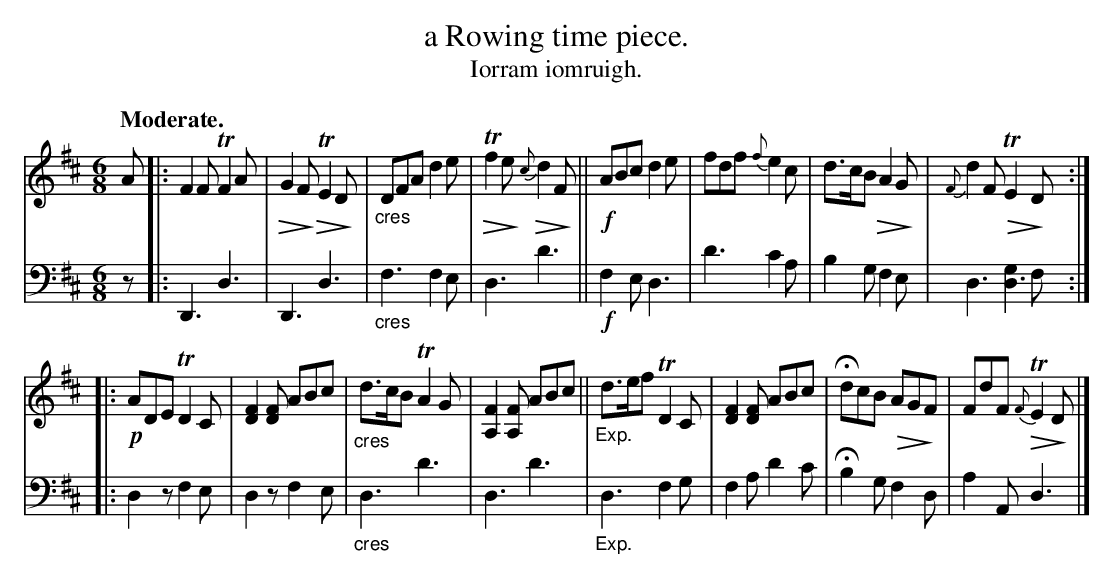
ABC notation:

X:1
T: a Rowing time piece.
T: Iorram iomruigh.
U: Q=!diminuendo(!
U: q=!diminuendo)!
M: 6/8
L: 1/8
Q: "Moderate."
K: D
V: 1 staves=2
A |:\
F2F TF2A | QG2qF QTE2qD | "_cres"DFA d2e | QTf2qe Q{c}d2qF ||!f!\
ABc d2e | fdf {f}e2c | d>cB QA2qG | {F}d2F QTE2qD ::
!p!ADE TD2C | [F2D2][FD] ABc |"_cres" d>cB TA2G | [F2A,2][FA,] ABc ||"_Exp."\
d>ef TD2C | [F2D2][FD] ABc | HdcB QAGqF | FdF Q{F}TE2qD |]
V: 2 clef=bass middle=d
z |:\
D3 d3 | D3 d3 |"_cres" f3 f2e | d3 d'3 ||!f! f2e d3 | d'3 c'2a | b2g f2e | d3 [g2d3]f ::
d2z f2e | d2z f2e |"_cres"d3 d'3 | d3 d'3 |"_Exp."d3 f2g | f2a d'2c' | Hb2g f2d | a2A d3 |]
